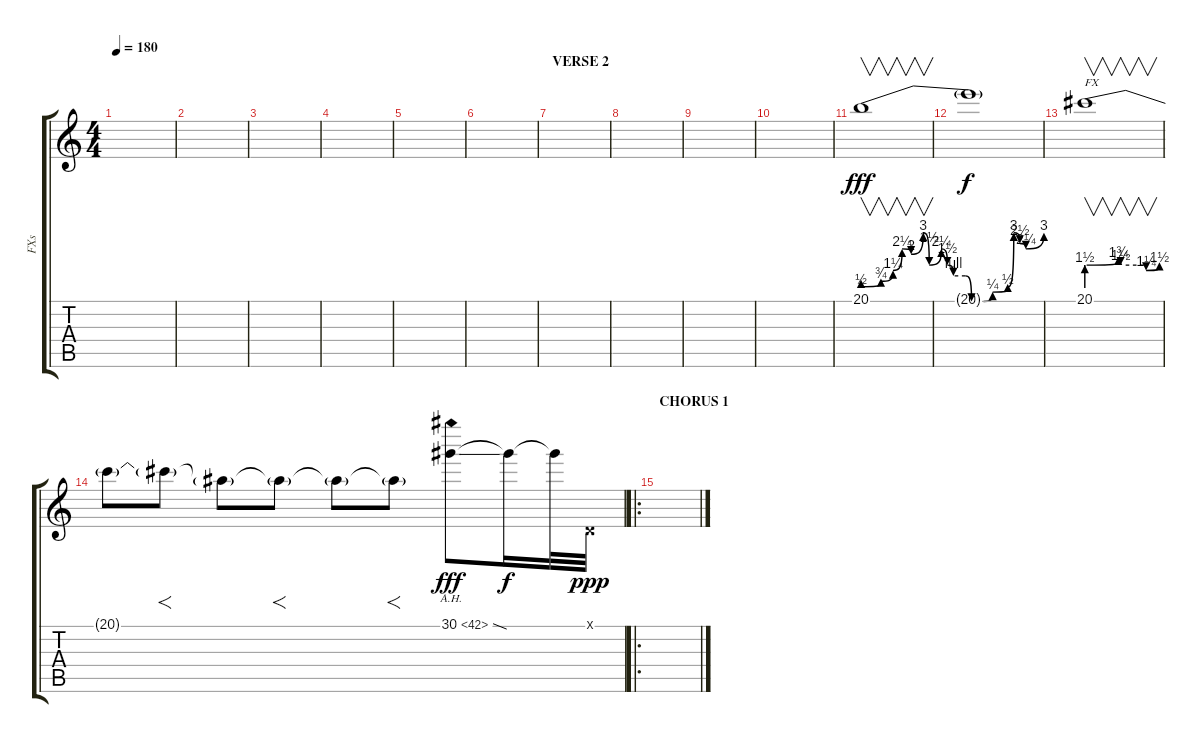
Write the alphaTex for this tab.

\track ("FXs" "FXs") {instrument lead2sawtooth}
\staff {score tabs}
\tuning (D4 A3 F3 C3 G2 C2) {hide}
\ts (4 4)
\tempo 180
\clef g2
\ks c
|
|
|
|
|
|
\section ("" "VERSE 2")
|
|
|
|
20.1{be (custom 0 2 6 3 10 5 13 9 16 8 20 12 22 6 26 9 28 6 30 4 34 4 36 0 40 0 43 1 48 2 50 12 52 10 54 9 60 12)}.1{v dy fff instrument fx6goblins} |
20.1{t}.1{dy f} |
20.1{be (custom 0 6 26 7 28 6 47 6 49 5 60 6)}.1{v txt "FX" instrument pad1newage} |
20.1{t}.8 20.1{t}.8{f} 20.1{t}.8 20.1{t}.8{f} 20.1{t}.8 20.1{t}.8{f} 30.1{ah 12 ss}.8{dy fff} 30.1{t}.16{dy f} 30.1{t}.32 0.1{x}.32{dy ppp} |
\ro
\section ("" "CHORUS 1")
